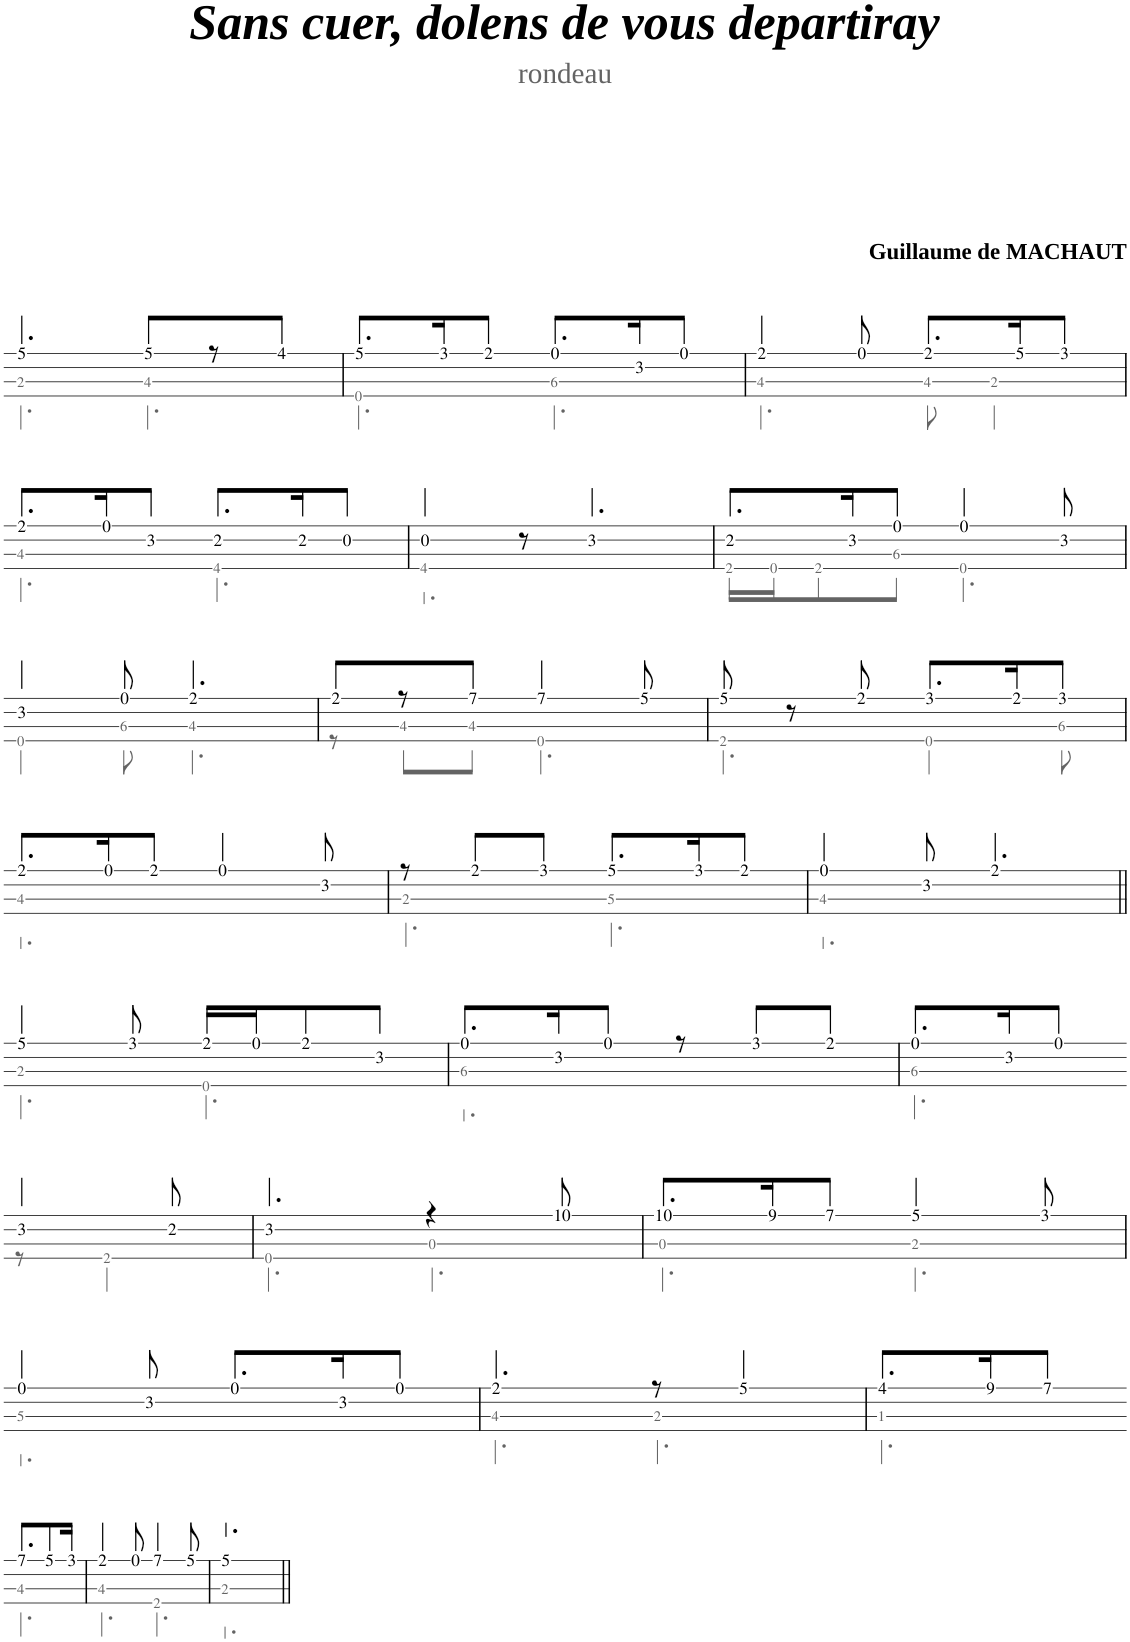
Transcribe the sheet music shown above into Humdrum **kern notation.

**kern
*part1
*staff1
*I"Ukulélé [Tablature]
*stria4
*k[f#c#g#d#]
*M6/8
=1
*^
4.dd/	4.d!i\
8dd/L	4.e!i\
8r	.
8cc#X/J	.
=2	=2
8.dd/L	4.g!i\
16cc/K	.
8b/J	.
8.a/L	4.f#!i\
16g/K	.
8a/J	.
=3	=3
4b/	4.e!i\
8a/	.
8.b/L	8e!i\
.	4d!i\
16dd/K	.
8cc/J	.
!!LO:LB:g=z	!!
=4	=4
8.b/L	4.e!i\
16a/K	.
8g/J	.
8.f#/L	4.b!i\
16f#/K	.
8e/J	.
=5	=5
4e/	2.b!i\
8r	.
4.g/	.
=6	=6
8.f#/L	16a!i\LL
.	16g!i\J
.	8a!i\
16g/K	.
8a/J	8f#!i\J
4a/	4.g!i\
8g/	.
!!LO:LB:g=z	!!
=7	=7
4g/	4g!i\
8a/	8f#!i\
4.b/	4.e!i\
=8	=8
8b/L	8r
8r	8e!i\L
8ee/J	8e!i\J
4ee/	4.g!i\
8dd/	.
=9	=9
8dd/	4.a!i\
8r	.
8b/	.
8.cc/L	4g!i\
16b/K	.
8cc/J	8f#!i\
!!LO:LB:g=z	!!
=10	=10
8.b/L	2.e!i\
16a/K	.
8b/J	.
4a/	.
8g/	.
=11	=11
8r	4.d!i\
8b/L	.
8cc/J	.
8.dd/L	4.fn!i\
16cc/K	.
8b/J	.
=12	=12
4a/	2.e!i\
8g/	.
4.b/	.
!!LO:LB:g=z	!!
=13||	=13||
4dd/	4.d!i\
8cc/	.
16b/LL	4.g!i\
16a/J	.
8b/	.
8g/J	.
=14	=14
8.a/L	2.f#!i\
16g/K	.
8a/J	.
8r	.
8cc/L	.
8b/J	.
=15	=15
8.a/L	4.f#!i\
16g/K	.
8a/J	.
!!LO:LB:g=z	!!
=16-	=16-
4g/	8r
.	4a!i\
8f#/	.
=17	=17
4.g/	4.g!i\
4r	4.c!i\
8gg/	.
=18	=18
8.gg/L	4.c!i\
16ff#/K	.
8ee/J	.
4dd/	4.d!i\
8cc/	.
!!LO:LB:g=z	!!
=19	=19
4a/	2.fn!i\
8g/	.
8.a/L	.
16g/K	.
8a/J	.
=20	=20
4.b/	4.e!i\
8r	4.d!i\
4dd/	.
=21	=21
8.cc#X/L	4.c#X!i\
16ff#/K	.
8ee/J	.
!!LO:LB:g=z	!!
=22-	=22-
8.ee/L	4.e!i\
8dd/	.
16cc/Jk	.
=23	=23
4b/	4.e!i\
8a/	.
4ee/	4.a!i\
8dd/	.
=24	=24
2.dd/	2.d!i\
*v	*v
=||
*-
